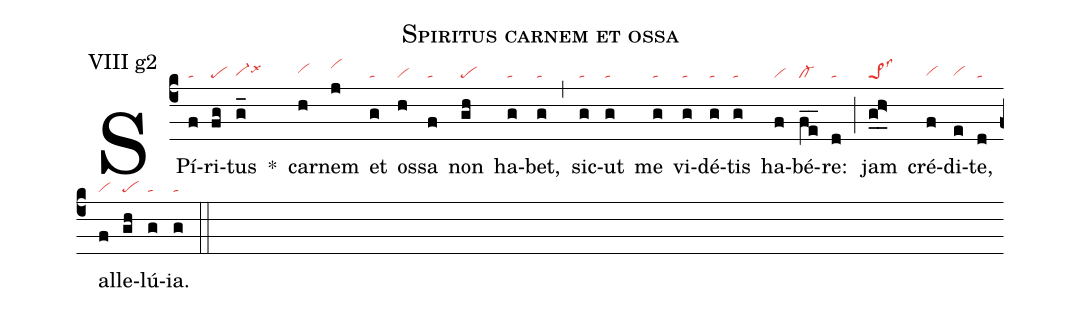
name: Spiritus carnem et ossa;
annotation: VIII g2;
nabc-lines: 1;
%%
(c4)
SPí(f|ta)ri(fg|pe)tus(g_|vi-hglsx6) *()
car(h|vihh)nem(j|vihj) et(g|ta) os(h|vi)sa(f|ta) non(gh|pe) ha(g|ta)bet,(g|ta) (,)
sic(g|ta)ut(g|ta) me(g|ta) vi(g|ta)dé(g|ta)tis(g|ta) ha(f|vi)bé(f_e_|cl-)re:(d|ta) (;)
jam(g_0h>_0|pe>1lss3) cré(f|vihg)di(e|vihg)te,(d|ta) al(f|vi)le(gh|pe)lú(g|ta)ia.(g|ta) (::)
